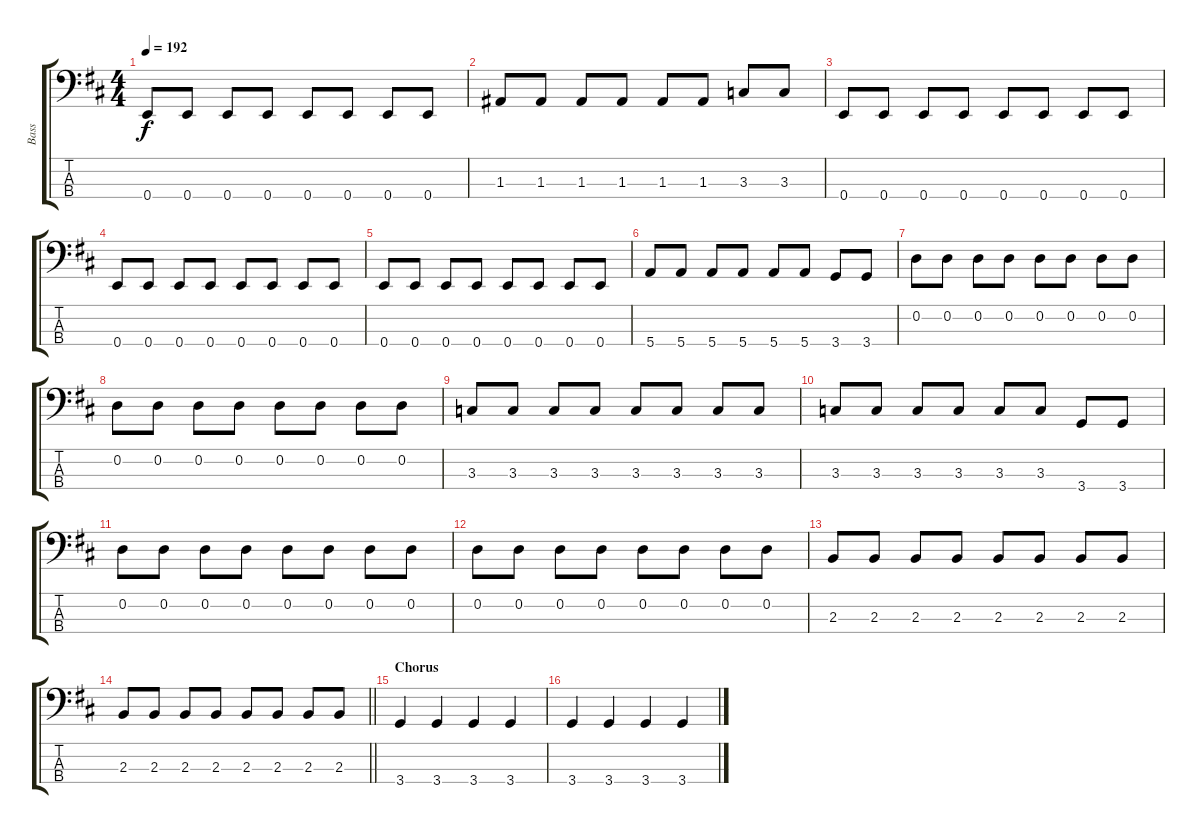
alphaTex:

\track ("Bass" "Bass") {instrument electricbassfinger}
\staff {score tabs}
\tuning (G2 D2 A1 E1) {hide}
\ts (4 4)
\tempo 192
\clef f4
\ks d
0.4.8{dy f} 0.4.8 0.4.8 0.4.8 0.4.8 0.4.8 0.4.8 0.4.8 |
1.3.8 1.3.8 1.3.8 1.3.8 1.3.8 1.3.8 3.3.8 3.3.8 |
0.4.8 0.4.8 0.4.8 0.4.8 0.4.8 0.4.8 0.4.8 0.4.8 |
0.4.8 0.4.8 0.4.8 0.4.8 0.4.8 0.4.8 0.4.8 0.4.8 |
0.4.8 0.4.8 0.4.8 0.4.8 0.4.8 0.4.8 0.4.8 0.4.8 |
5.4.8 5.4.8 5.4.8 5.4.8 5.4.8 5.4.8 3.4.8 3.4.8 |
0.2.8 0.2.8 0.2.8 0.2.8 0.2.8 0.2.8 0.2.8 0.2.8 |
0.2.8 0.2.8 0.2.8 0.2.8 0.2.8 0.2.8 0.2.8 0.2.8 |
3.3.8 3.3.8 3.3.8 3.3.8 3.3.8 3.3.8 3.3.8 3.3.8 |
3.3.8 3.3.8 3.3.8 3.3.8 3.3.8 3.3.8 3.4.8 3.4.8 |
0.2.8 0.2.8 0.2.8 0.2.8 0.2.8 0.2.8 0.2.8 0.2.8 |
0.2.8 0.2.8 0.2.8 0.2.8 0.2.8 0.2.8 0.2.8 0.2.8 |
2.3.8 2.3.8 2.3.8 2.3.8 2.3.8 2.3.8 2.3.8 2.3.8 |
\barLineRight lightlight
2.3.8 2.3.8 2.3.8 2.3.8 2.3.8 2.3.8 2.3.8 2.3.8 |
\section ("" "Chorus")
3.4.4 3.4.4 3.4.4 3.4.4 |
3.4.4 3.4.4 3.4.4 3.4.4
